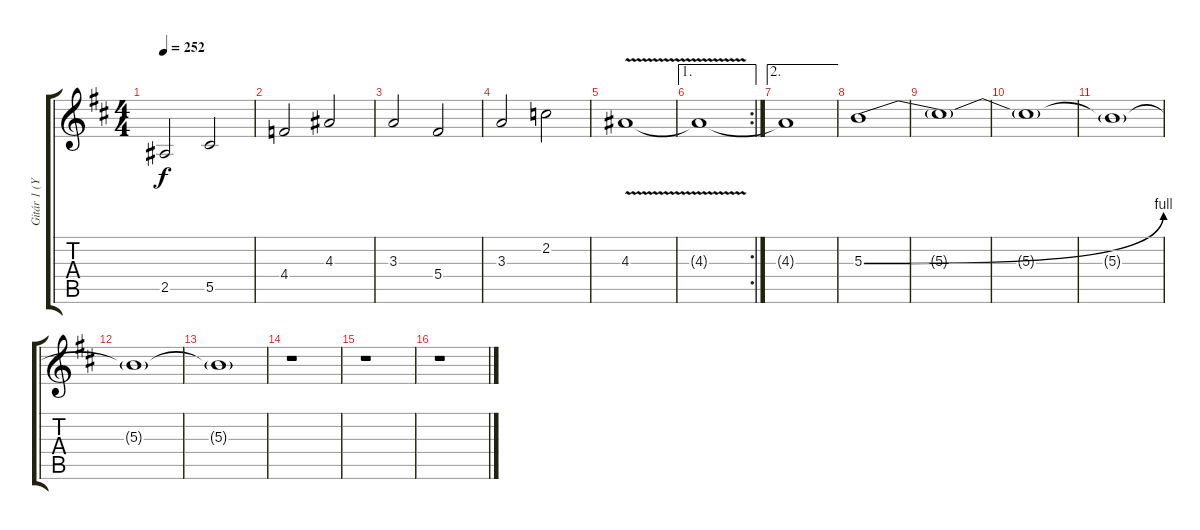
\track ("Gitár 1 (Yngwie Malmsteen)" "Gitár 1 (Y") {instrument distortionguitar}
\staff {score tabs}
\tuning (Eb4 Bb3 Gb3 Db3 Ab2 Eb2) {hide}
\ts (4 4)
\tempo 252
\clef g2
\ks d
2.5.2{dy f} 5.5.2 |
4.4.2 4.3.2 |
3.3.2 5.4.2 |
3.3.2 2.2.2 |
4.3{v}.1 |
\ae 1
\rc 2
4.3{t}.1 |
\ae 2
4.3{t}.1 |
5.3{be (bend 0 0 60 4)}.1 |
5.3{t}.1 |
5.3{t}.1 |
5.3{t}.1 |
5.3{t}.1 |
5.3{t}.1 |
r.1 |
r.1 |
r.1
